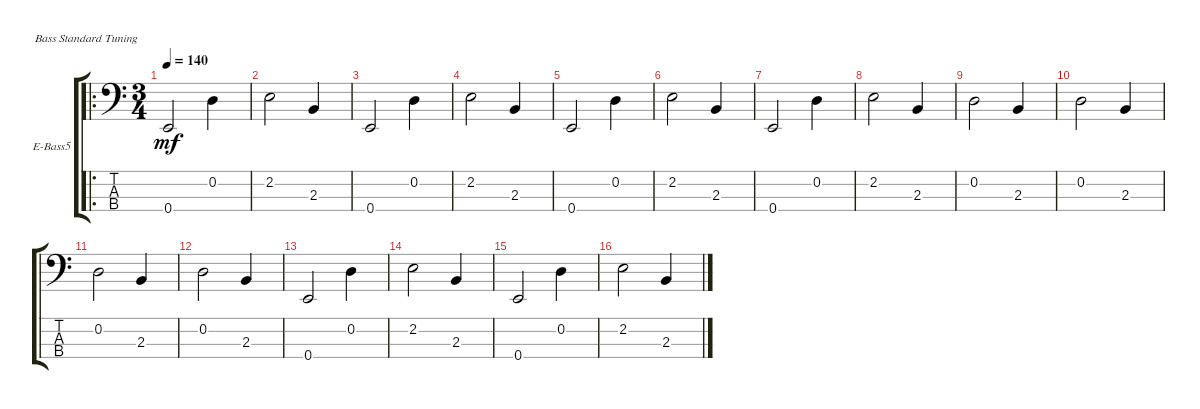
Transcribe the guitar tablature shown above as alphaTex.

\defaultSystemsLayout 4
\bracketExtendMode groupsimilarinstruments
\firstSystemTrackNameOrientation horizontal
\otherSystemsTrackNameOrientation horizontal
\track ("Electric Bass" "E-Bass5") {instrument electricbassfinger}
\staff {score tabs}
\tuning (G2 D2 A1 E1)
\ro
\ts (3 4)
\tempo 140
\clef f4
\scale
0.485477
\ks c
0.4.2{dy mf instrument electricbassfinger} 0.2.4 |
\scale
0.257261 2.2.2 2.3.4 |
\scale
0.257261 0.4.2 0.2.4 |
\scale
0.333333 2.2.2 2.3.4 |
\scale
0.333333 0.4.2 0.2.4 |
\scale
0.333333 2.2.2 2.3.4 |
0.4.2 0.2.4 |
2.2.2 2.3.4 |
0.2.2 2.3.4 |
0.2.2 2.3.4 |
0.2.2 2.3.4 |
0.2.2 2.3.4 |
0.4.2 0.2.4 |
2.2.2 2.3.4 |
0.4.2 0.2.4 |
2.2.2 2.3.4
